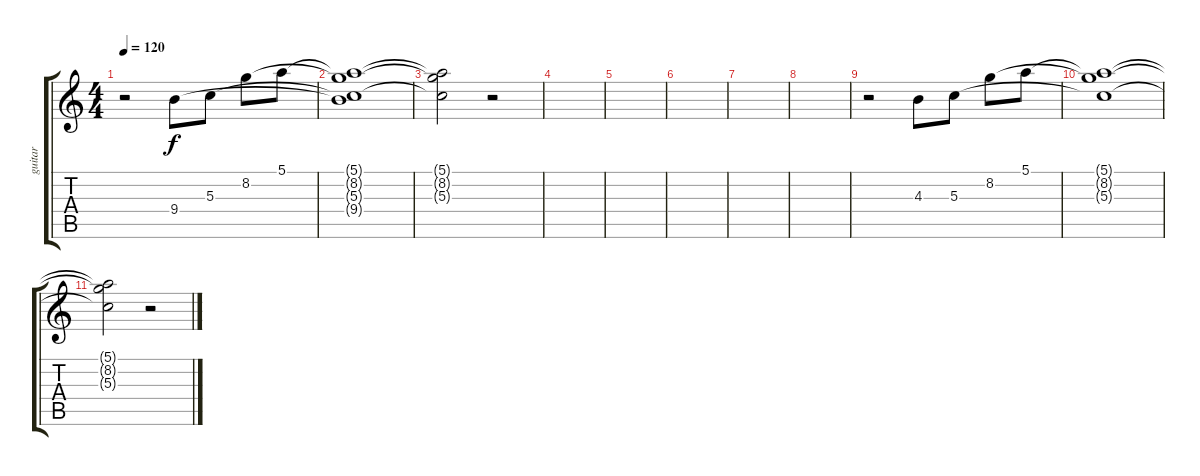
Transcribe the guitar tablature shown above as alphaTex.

\track ("guitar" "guitar") {instrument overdrivenguitar}
\staff {score tabs}
\tuning (E4 B3 G3 D3 A2 E2) {hide}
\ts (4 4)
\tempo 120
\clef g2
\ks c
r.2{dy f} 9.4.8 5.3.8 8.2.8 5.1.8 |
(5.1{t} 8.2{t} 5.3{t} 9.4{t}).1 |
(5.1{t} 8.2{t} 5.3{t}).2 r.2 |
|
|
|
|
|
r.2 4.3.8 5.3.8 8.2.8 5.1.8 |
(5.1{t} 8.2{t} 5.3{t}).1 |
(5.1{t} 8.2{t} 5.3{t}).2 r.2
